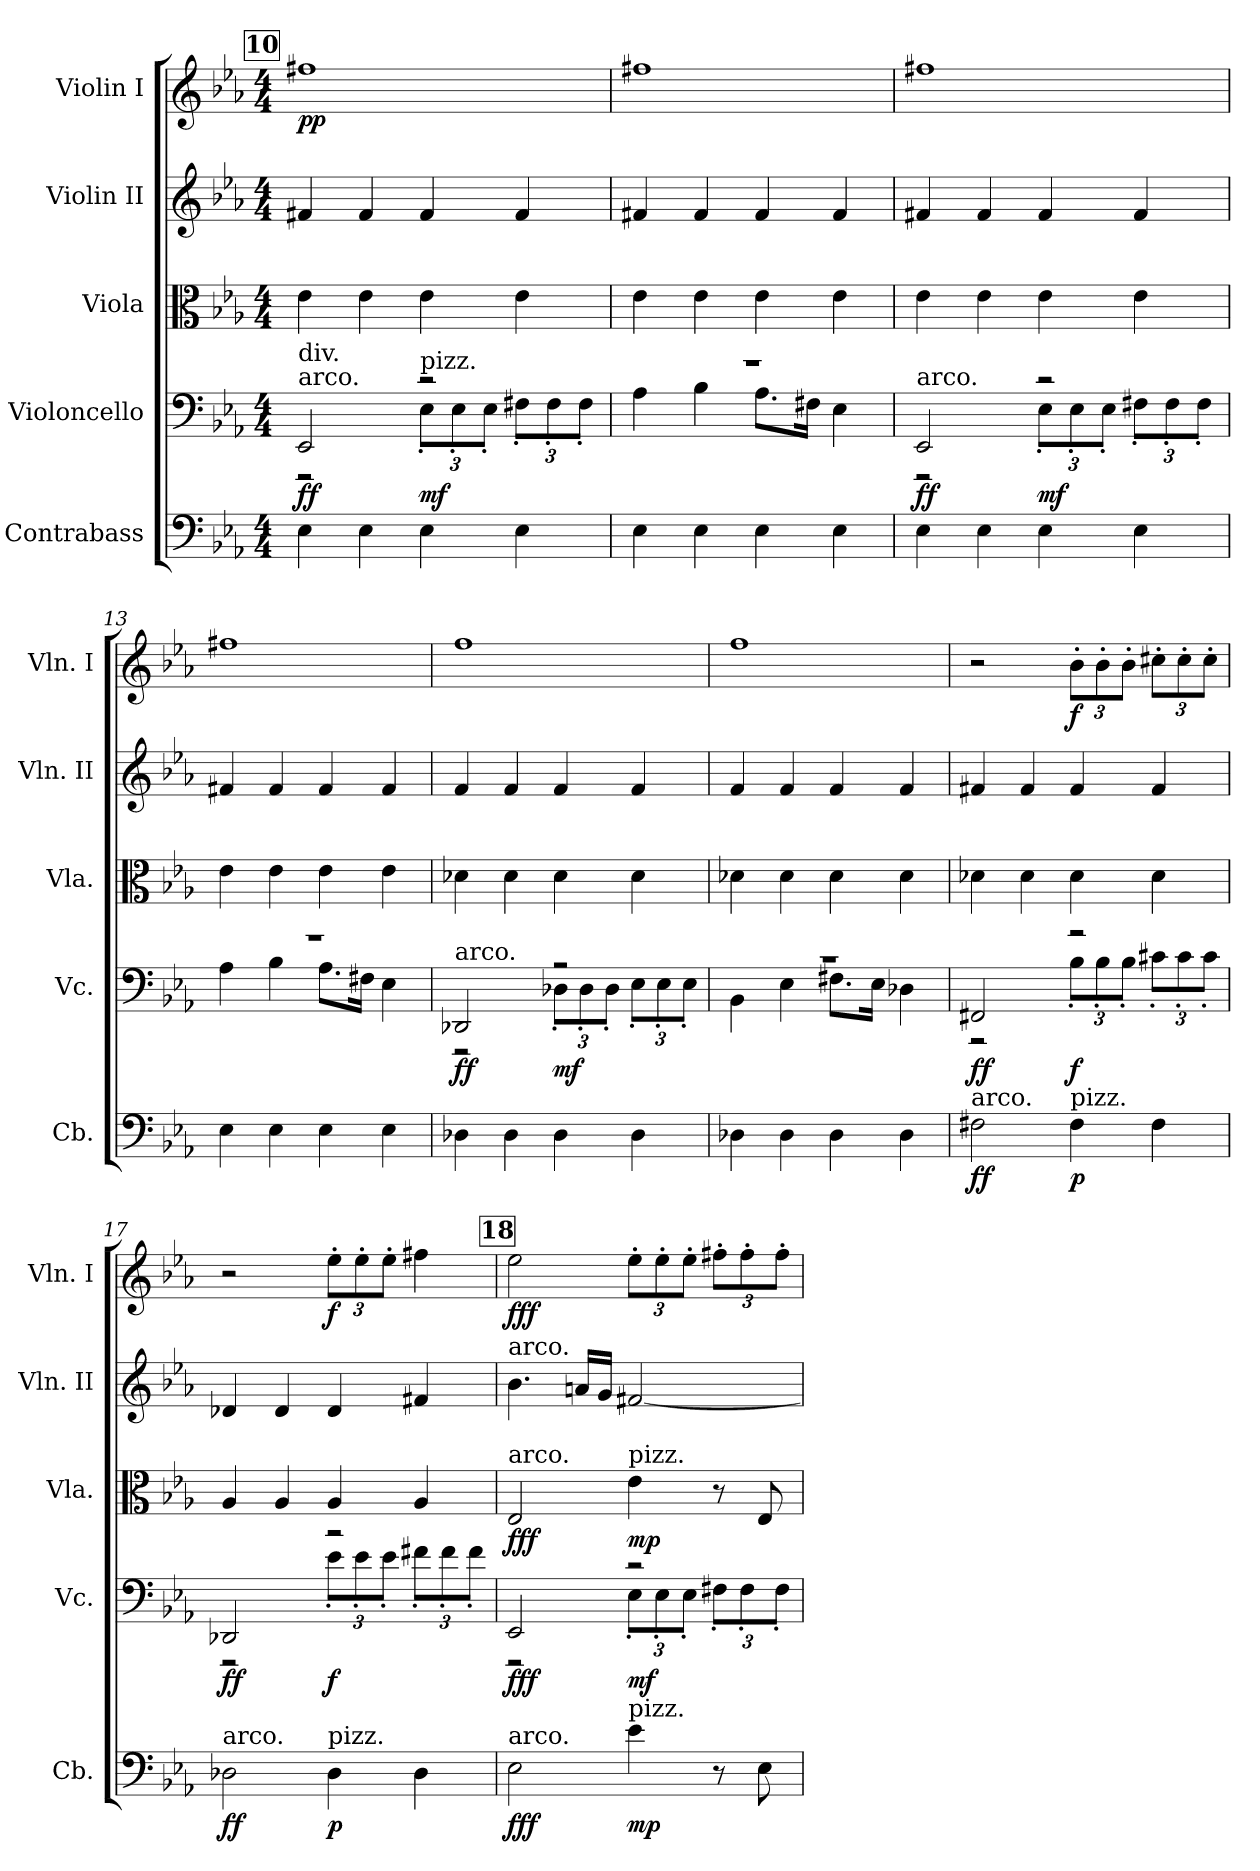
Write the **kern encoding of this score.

**kern	**dynam	**kern	**dynam	**kern	**dynam	**kern	**kern	**dynam
*part5	*part5	*part4	*part4	*part3	*part3	*part2	*part1	*part1
*staff5	*staff5	*staff4	*staff4	*staff3	*staff3	*staff2	*staff1	*staff1
*I"Contrabass	*	*I"Violoncello	*	*I"Viola	*	*I"Violin II	*I"Violin I	*
*I'Cb.	*	*I'Vc.	*	*I'Vla.	*	*I'Vln. II	*I'Vln. I	*
*clefF4	*	*clefF4	*	*clefC3	*	*clefG2	*clefG2	*
*ITrd7c12	*	*	*	*	*	*	*	*
*k[b-e-a-]	*	*k[b-e-a-]	*	*k[b-e-a-]	*	*k[b-e-a-]	*k[b-e-a-]	*
*M4/4	*	*M4/4	*	*M4/4	*	*M4/4	*M4/4	*
!!LO:REH:place=s1:a:B:fs=14:t=10
=10	=10	=10	=10	=10	=10	=10	=10	=10
*	*	*^	*	*	*	*	*	*
!	!	!LO:TX:a:t=arco.	!	!	!	!	!	!	!
!	!	!LO:TX:a:t=div.	!	!	!	!	!	!	!
!	!	!	!	!LO:DY:b	!	!	!	!	!LO:DY:b
4EE-\	.	2EE-/	2r	ff	4e-\	.	4f#X/	1ff#X	pp
4EE-\	.	.	.	.	4e-\	.	4f#/	.	.
*	*	*	*Xbrackettup	*	*	*	*	*	*
!	!	!LO:TX:a:t=pizz.	!	!	!	!	!	!	!
!	!	!	!	!LO:DY:b	!	!	!	!	!
4EE-\	.	2r	12E-'\L	mf	4e-\	.	4f#/	.	.
.	.	.	12E-'\	.	.	.	.	.	.
.	.	.	12E-'\J	.	.	.	.	.	.
4EE-\	.	.	12F#X'\L	.	4e-\	.	4f#/	.	.
.	.	.	12F#'\	.	.	.	.	.	.
.	.	.	12F#'\J	.	.	.	.	.	.
=11	=11	=11	=11	=11	=11	=11	=11	=11	=11
4EE-\	.	1r	4A-\	.	4e-\	.	4f#X/	1ff#X	.
4EE-\	.	.	4B-\	.	4e-\	.	4f#/	.	.
4EE-\	.	.	8.A-\L	.	4e-\	.	4f#/	.	.
.	.	.	16F#X\Jk	.	.	.	.	.	.
4EE-\	.	.	4E-\	.	4e-\	.	4f#/	.	.
!!LO:PB:g=z
=12	=12	=12	=12	=12	=12	=12	=12	=12	=12
!	!	!LO:TX:a:t=arco.	!	!	!	!	!	!	!
!	!	!	!	!LO:DY:b	!	!	!	!	!
4EE-\	.	2EE-/	2r	ff	4e-\	.	4f#X/	1ff#X	.
4EE-\	.	.	.	.	4e-\	.	4f#/	.	.
!	!	!	!	!LO:DY:b	!	!	!	!	!
4EE-\	.	2r	12E-'\L	mf	4e-\	.	4f#/	.	.
.	.	.	12E-'\	.	.	.	.	.	.
.	.	.	12E-'\J	.	.	.	.	.	.
4EE-\	.	.	12F#X'\L	.	4e-\	.	4f#/	.	.
.	.	.	12F#'\	.	.	.	.	.	.
.	.	.	12F#'\J	.	.	.	.	.	.
=13	=13	=13	=13	=13	=13	=13	=13	=13	=13
4EE-\	.	1r	4A-\	.	4e-\	.	4f#X/	1ff#X	.
4EE-\	.	.	4B-\	.	4e-\	.	4f#/	.	.
4EE-\	.	.	8.A-\L	.	4e-\	.	4f#/	.	.
.	.	.	16F#X\Jk	.	.	.	.	.	.
4EE-\	.	.	4E-\	.	4e-\	.	4f#/	.	.
=14	=14	=14	=14	=14	=14	=14	=14	=14	=14
!	!	!LO:TX:a:t=arco.	!	!	!	!	!	!	!
!	!	!	!	!LO:DY:b	!	!	!	!	!
4DD-X\	.	2DD-X/	2r	ff	4d-X\	.	4f/	1ff	.
4DD-\	.	.	.	.	4d-\	.	4f/	.	.
!	!	!	!	!LO:DY:b	!	!	!	!	!
4DD-\	.	2r	12D-X'\L	mf	4d-\	.	4f/	.	.
.	.	.	12D-'\	.	.	.	.	.	.
.	.	.	12D-'\J	.	.	.	.	.	.
4DD-\	.	.	12E-'\L	.	4d-\	.	4f/	.	.
.	.	.	12E-'\	.	.	.	.	.	.
.	.	.	12E-'\J	.	.	.	.	.	.
=15	=15	=15	=15	=15	=15	=15	=15	=15	=15
4DD-X\	.	1r	4BB-\	.	4d-X\	.	4f/	1ff	.
4DD-\	.	.	4E-\	.	4d-\	.	4f/	.	.
4DD-\	.	.	8.F#X\L	.	4d-\	.	4f/	.	.
.	.	.	16E-\Jk	.	.	.	.	.	.
4DD-\	.	.	4D-X\	.	4d-\	.	4f/	.	.
!!LO:LB:g=z
=16	=16	=16	=16	=16	=16	=16	=16	=16	=16
!LO:TX:a:t=arco.	!	!	!	!	!	!	!	!	!
!	!LO:DY:b	!	!	!LO:DY:b	!	!	!	!	!
2FF#X\	ff	2FF#X/	2r	ff	4d-X\	.	4f#X/	2r	.
.	.	.	.	.	4d-\	.	4f#/	.	.
*	*	*	*	*	*	*	*	*Xbrackettup	*
!LO:TX:a:t=pizz.	!	!	!	!	!	!	!	!	!
!	!LO:DY:b	!	!	!LO:DY:b	!	!	!	!	!LO:DY:b
4FF#\	p	2r	12B-'\L	f	4d-\	.	4f#/	12b-'\L	f
.	.	.	12B-'\	.	.	.	.	12b-'\	.
.	.	.	12B-'\J	.	.	.	.	12b-'\J	.
4FF#\	.	.	12c#X'\L	.	4d-\	.	4f#/	12cc#X'\L	.
.	.	.	12c#'\	.	.	.	.	12cc#'\	.
.	.	.	12c#'\J	.	.	.	.	12cc#'\J	.
=17	=17	=17	=17	=17	=17	=17	=17	=17	=17
!LO:TX:a:t=arco.	!	!	!	!	!	!	!	!	!
!	!LO:DY:b	!	!	!LO:DY:b	!	!	!	!	!
2DD-X\	ff	2DD-X/	2r	ff	4A-/	.	4d-X/	2r	.
.	.	.	.	.	4A-/	.	4d-/	.	.
!LO:TX:a:t=pizz.	!	!	!	!	!	!	!	!	!
!	!LO:DY:b	!	!	!LO:DY:b	!	!	!	!	!LO:DY:b
4DD-\	p	2r	12e-'\L	f	4A-/	.	4d-/	12ee-'\L	f
.	.	.	12e-'\	.	.	.	.	12ee-'\	.
.	.	.	12e-'\J	.	.	.	.	12ee-'\J	.
4DD-\	.	.	12f#X'\L	.	4A-/	.	4f#X/	4ff#X\	.
.	.	.	12f#'\	.	.	.	.	.	.
.	.	.	12f#'\J	.	.	.	.	.	.
!!LO:REH:place=s1:a:B:fs=14:t=18
=18	=18	=18	=18	=18	=18	=18	=18	=18	=18
!	!	!	!	!	!	!	!LO:TX:a:t=arco.	!	!
!	!	!	!	!	!LO:TX:a:t=arco.	!	!	!	!
!LO:TX:a:t=arco.	!	!	!	!	!	!	!	!	!
!	!LO:DY:b	!	!	!LO:DY:b	!	!LO:DY:b	!	!	!LO:DY:b
2EE-\	fff	2EE-/	2r	fff	2E-/	fff	4.b-\	2ee-\	fff
.	.	.	.	.	.	.	16an/LL	.	.
.	.	.	.	.	.	.	16g/JJ	.	.
!	!	!	!	!	!LO:TX:a:t=pizz.	!	!	!	!
!LO:TX:a:t=pizz.	!	!	!	!	!	!	!	!	!
!	!LO:DY:b	!	!	!LO:DY:b	!	!LO:DY:b	!	!	!LO:DY:b
!	!	!	!	!	!	!	!	!	!LO:DY:n=1:b
4E-\	mp	2r	12E-'\L	mf	4e-\	mp	[2f#X/	12ee-'\L	mf mf
.	.	.	12E-'\	.	.	.	.	12ee-'\	.
.	.	.	12E-'\J	.	.	.	.	12ee-'\J	.
8r	.	.	12F#X'\L	.	8r	.	.	12ff#X'\L	.
.	.	.	12F#'\	.	.	.	.	12ff#'\	.
8EE-\	.	.	.	.	8E-/	.	.	.	.
.	.	.	12F#'\J	.	.	.	.	12ff#'\J	.
*	*	*v	*v	*	*	*	*	*	*
=	=	=	=	=	=	=	=	=
*-	*-	*-	*-	*-	*-	*-	*-	*-
